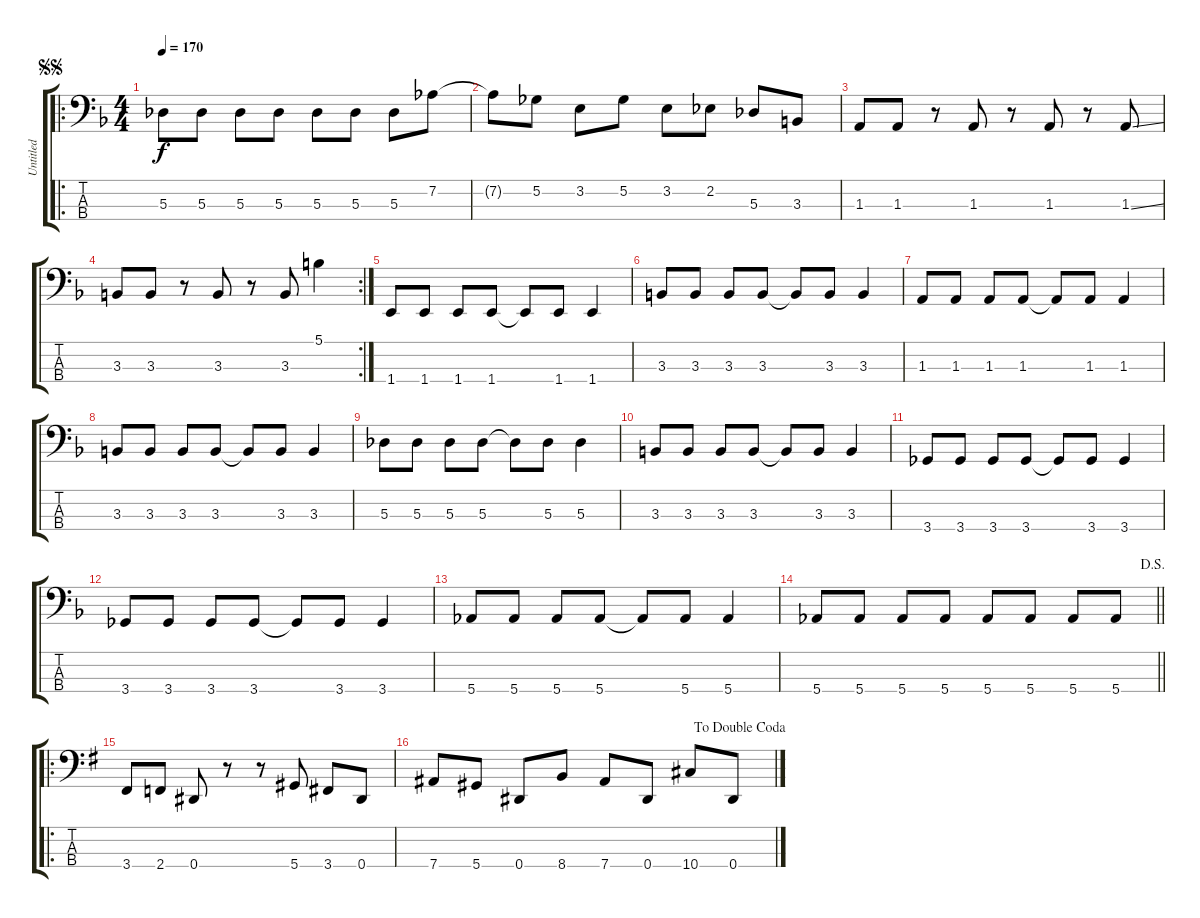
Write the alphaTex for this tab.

\track ("Untitled" "Untitled") {instrument electricbassfinger}
\staff {score tabs}
\tuning (Gb2 Db2 Ab1 Eb1) {hide}
\ro
\ts (4 4)
\jump segnosegno
\tempo 170
\clef f4
\ks f
5.3.8{dy f} 5.3.8 5.3.8 5.3.8 5.3.8 5.3.8 5.3.8 7.2.8 |
7.2{t}.8 5.2.8 3.2.8 5.2.8 3.2.8 2.2.8 5.3.8 3.3.8 |
1.3.8 1.3.8 r.8 1.3.8 r.8 1.3.8 r.8 1.3{ss}.8 |
\rc 2
3.3.8 3.3.8 r.8 3.3.8 r.8 3.3.8 5.1.4 |
1.4.8 1.4.8 1.4.8 1.4.8 1.4{t}.8 1.4.8 1.4.4 |
3.3.8 3.3.8 3.3.8 3.3.8 3.3{t}.8 3.3.8 3.3.4 |
1.3.8 1.3.8 1.3.8 1.3.8 1.3{t}.8 1.3.8 1.3.4 |
3.3.8 3.3.8 3.3.8 3.3.8 3.3{t}.8 3.3.8 3.3.4 |
5.3.8 5.3.8 5.3.8 5.3.8 5.3{t}.8 5.3.8 5.3.4 |
3.3.8 3.3.8 3.3.8 3.3.8 3.3{t}.8 3.3.8 3.3.4 |
3.4.8 3.4.8 3.4.8 3.4.8 3.4{t}.8 3.4.8 3.4.4 |
3.4.8 3.4.8 3.4.8 3.4.8 3.4{t}.8 3.4.8 3.4.4 |
5.4.8 5.4.8 5.4.8 5.4.8 5.4{t}.8 5.4.8 5.4.4 |
\jump dalsegno
\barLineRight lightlight
5.4.8 5.4.8 5.4.8 5.4.8 5.4.8 5.4.8 5.4.8 5.4.8 |
\ro
\ks g
3.4.8 2.4.8 0.4.8 r.8 r.8 5.4.8 3.4.8 0.4.8 |
\jump dadoublecoda
7.4.8 5.4.8 0.4.8 8.4.8 7.4.8 0.4.8 10.4.8 0.4.8
